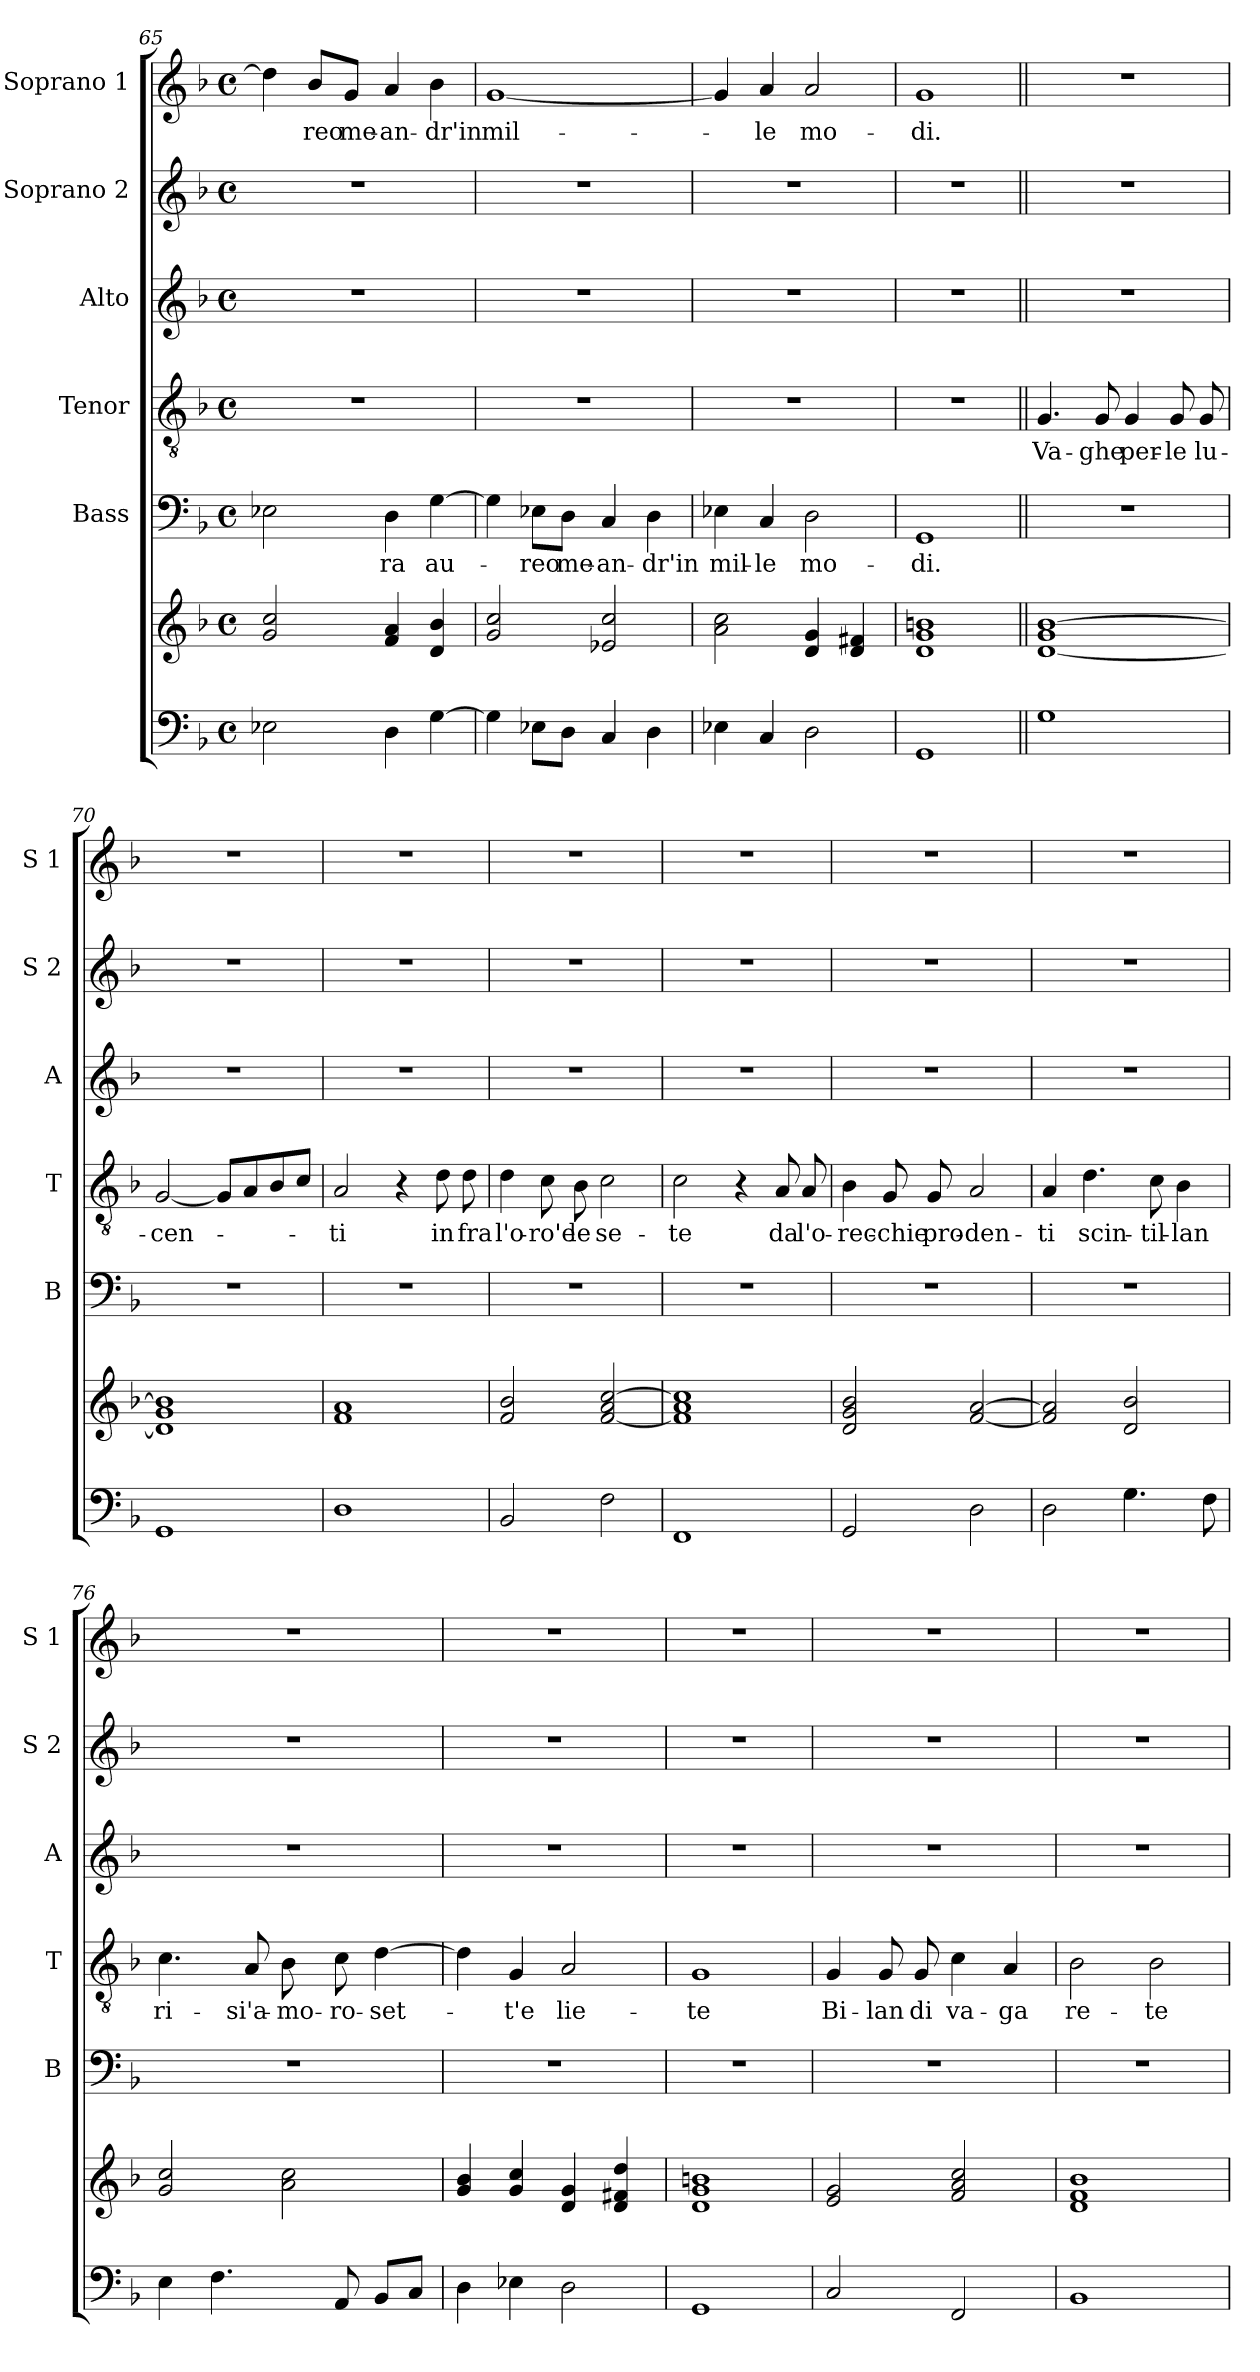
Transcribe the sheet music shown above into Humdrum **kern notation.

**kern	**kern	**kern	**text	**kern	**text	**kern	**kern	**kern	**text
*part6	*part6	*part5	*part5	*part4	*part4	*part3	*part2	*part1	*part1
*staff7	*staff6	*staff5	*staff5	*staff4	*staff4	*staff3	*staff2	*staff1	*staff1
*	*	*I"Bass	*	*I"Tenor	*	*I"Alto	*I"Soprano 2	*I"Soprano 1	*
*	*	*I'B	*	*I'T	*	*I'A	*I'S 2	*I'S 1	*
*clefF4	*clefG2	*clefF4	*	*clefGv2	*	*clefG2	*clefG2	*clefG2	*
*k[b-]	*k[b-]	*k[b-]	*	*k[b-]	*	*k[b-]	*k[b-]	*k[b-]	*
*F:	*F:	*F:	*	*F:	*	*F:	*F:	*F:	*
*M4/4	*M4/4	*M4/4	*	*M4/4	*	*M4/4	*M4/4	*M4/4	*
*met(c)	*met(c)	*met(c)	*	*met(c)	*	*met(c)	*met(c)	*met(c)	*
=65	=65	=65	=65	=65	=65	=65	=65	=65	=65
2E-X\	2g/ 2cc/	2E-X\	.	1r	.	1r	1r	4dd\]	.
.	.	.	.	.	.	.	.	8b-/L	-reo
.	.	.	.	.	.	.	.	8g/J	me-
4D\	4f/ 4a/	4D\	-ra	.	.	.	.	4a/	-an-
[4G\	4d/ 4b-/	[4G\	au-	.	.	.	.	4b-\	-dr'in
=66	=66	=66	=66	=66	=66	=66	=66	=66	=66
4G\]	2g/ 2cc/	4G\]	.	1r	.	1r	1r	[1g	mil-
8E-X\L	.	8E-X\L	-reo	.	.	.	.	.	.
8D\J	.	8D\J	me-	.	.	.	.	.	.
4C/	2e-X/ 2cc/	4C/	-an-	.	.	.	.	.	.
4D\	.	4D\	-dr'in	.	.	.	.	.	.
=67	=67	=67	=67	=67	=67	=67	=67	=67	=67
4E-X\	2a\ 2cc\	4E-X\	mil-	1r	.	1r	1r	4g/]	.
4C/	.	4C/	-le	.	.	.	.	4a/	-le
2D\	4d/ 4g/	2D\	mo-	.	.	.	.	2a/	mo-
.	4d/ 4f#X/	.	.	.	.	.	.	.	.
=68	=68	=68	=68	=68	=68	=68	=68	=68	=68
1GG	1d 1g 1bn	1GG	-di.	1r	.	1r	1r	1g	-di.
!!LO:PB:g=z
=69||	=69||	=69||	=69||	=69||	=69||	=69||	=69||	=69||	=69||
1G	[1d 1g [1b-	1r	.	4.G/	Va-	1r	1r	1r	.
.	.	.	.	8G/	-ghe	.	.	.	.
.	.	.	.	4G/	per-	.	.	.	.
.	.	.	.	8G/	-le	.	.	.	.
.	.	.	.	8G/	lu-	.	.	.	.
=70	=70	=70	=70	=70	=70	=70	=70	=70	=70
1GG	1d] 1g 1b-]	1r	.	[2G/	-cen-	1r	1r	1r	.
.	.	.	.	8G/L]	.	.	.	.	.
.	.	.	.	8A/	.	.	.	.	.
.	.	.	.	8B-/	.	.	.	.	.
.	.	.	.	8c/J	.	.	.	.	.
=71	=71	=71	=71	=71	=71	=71	=71	=71	=71
1D	1f 1a	1r	.	2A/	-ti	1r	1r	1r	.
.	.	.	.	4r	.	.	.	.	.
.	.	.	.	8d\	in	.	.	.	.
.	.	.	.	8d\	fra	.	.	.	.
=72	=72	=72	=72	=72	=72	=72	=72	=72	=72
2BB-/	2f/ 2b-/	1r	.	4d\	l'o-	1r	1r	1r	.
.	.	.	.	8c\	-ro'e	.	.	.	.
.	.	.	.	8B-\	le	.	.	.	.
2F\	[2f/ 2a/ [2cc/	.	.	2c\	se-	.	.	.	.
=73	=73	=73	=73	=73	=73	=73	=73	=73	=73
1FF	1f] 1a 1cc]	1r	.	2c\	-te	1r	1r	1r	.
.	.	.	.	4r	.	.	.	.	.
.	.	.	.	8A/	da	.	.	.	.
.	.	.	.	8A/	l'o-	.	.	.	.
!!LO:LB:g=z
=74	=74	=74	=74	=74	=74	=74	=74	=74	=74
2GG/	2d/ 2g/ 2b-/	1r	.	4B-\	-rec-	1r	1r	1r	.
.	.	.	.	8G/	-chie	.	.	.	.
.	.	.	.	8G/	pro-	.	.	.	.
2D\	[2f/ [2a/	.	.	2A/	-den-	.	.	.	.
=75	=75	=75	=75	=75	=75	=75	=75	=75	=75
2D\	2f/] 2a/]	1r	.	4A/	-ti	1r	1r	1r	.
.	.	.	.	4.d\	scin-	.	.	.	.
4.G\	2d/ 2b-/	.	.	.	.	.	.	.	.
.	.	.	.	8c\	-til-	.	.	.	.
.	.	.	.	4B-\	-lan	.	.	.	.
8F\	.	.	.	.	.	.	.	.	.
=76	=76	=76	=76	=76	=76	=76	=76	=76	=76
4E\	2g/ 2cc/	1r	.	4.c\	ri-	1r	1r	1r	.
4.F\	.	.	.	.	.	.	.	.	.
.	.	.	.	8A/	-si'a-	.	.	.	.
.	2a\ 2cc\	.	.	8B-\	-mo-	.	.	.	.
8AA/	.	.	.	8c\	-ro-	.	.	.	.
8BB-/L	.	.	.	[4d\	-set-	.	.	.	.
8C/J	.	.	.	.	.	.	.	.	.
=77	=77	=77	=77	=77	=77	=77	=77	=77	=77
4D\	4g/ 4b-/	1r	.	4d\]	.	1r	1r	1r	.
4E-X\	4g/ 4cc/	.	.	4G/	-t'e	.	.	.	.
2D\	4d/ 4g/	.	.	2A/	lie-	.	.	.	.
.	4d/ 4f#X/ 4dd/	.	.	.	.	.	.	.	.
=78	=78	=78	=78	=78	=78	=78	=78	=78	=78
1GG	1d 1g 1bn	1r	.	1G	-te	1r	1r	1r	.
!!LO:LB:g=z
=79	=79	=79	=79	=79	=79	=79	=79	=79	=79
2C/	2e/ 2g/	1r	.	4G/	Bi-	1r	1r	1r	.
.	.	.	.	8G/	-lan	.	.	.	.
.	.	.	.	8G/	di	.	.	.	.
2FF/	2f/ 2a/ 2cc/	.	.	4c\	va-	.	.	.	.
.	.	.	.	4A/	-ga	.	.	.	.
=80	=80	=80	=80	=80	=80	=80	=80	=80	=80
1BB-	1d 1f 1b-	1r	.	2B-\	re-	1r	1r	1r	.
.	.	.	.	2B-\	-te	.	.	.	.
=	=	=	=	=	=	=	=	=	=
*-	*-	*-	*-	*-	*-	*-	*-	*-	*-
